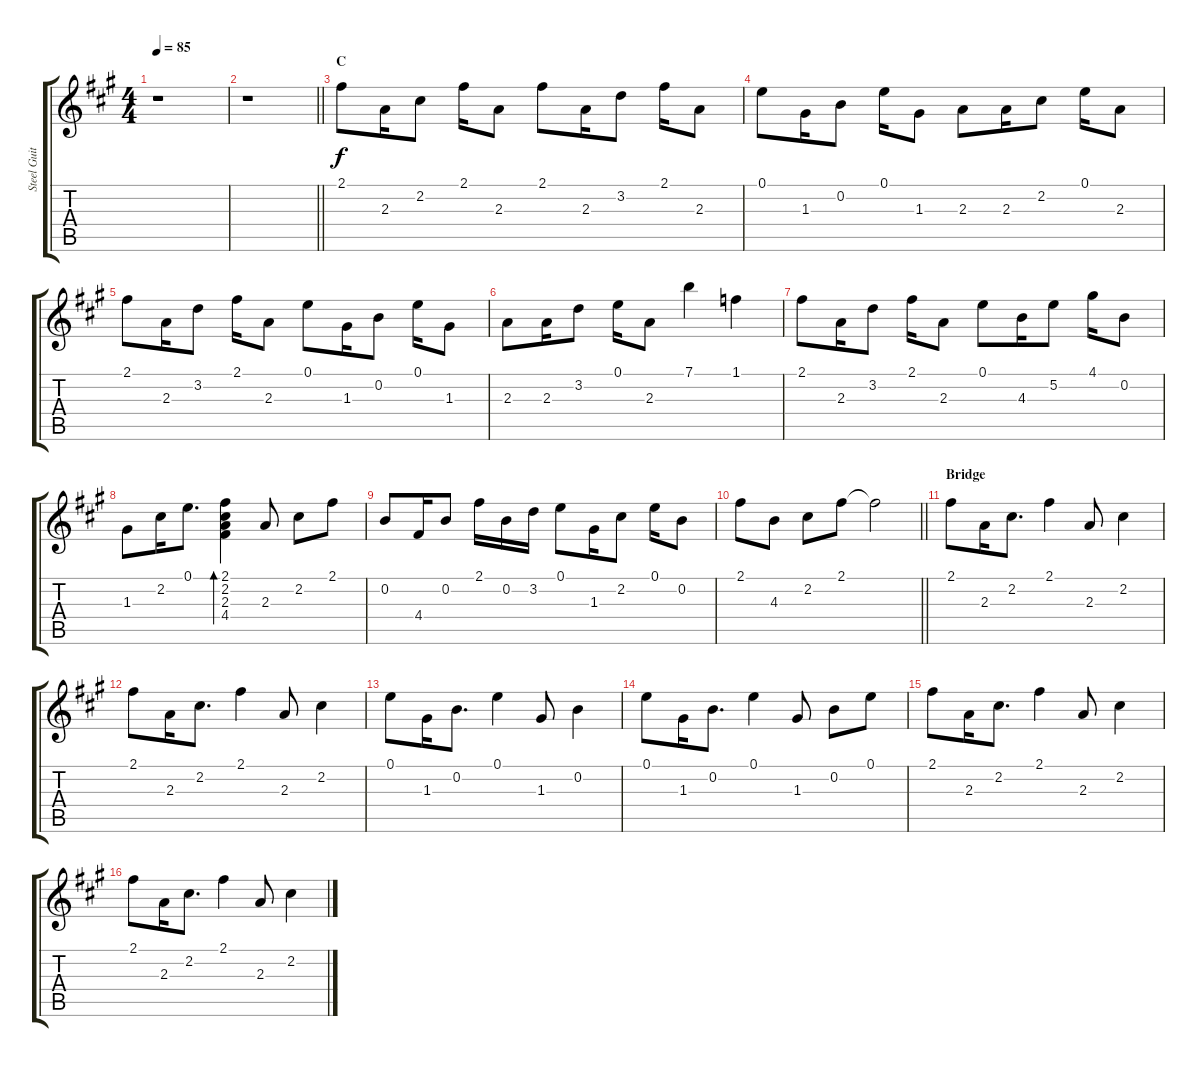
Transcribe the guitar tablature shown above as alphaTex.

\track ("Steel Guitar" "Steel Guit") {instrument acousticguitarsteel}
\staff {score tabs}
\tuning (E4 B3 G3 D3 A2 E2) {hide}
\ts (4 4)
\tempo 85
\clef g2
\ks a
r.1{dy f} |
\barLineRight lightlight
r.1 |
\section ("" "C")
2.1.8 2.3.16 2.2.8 2.1.16 2.3.8 2.1.8 2.3.16 3.2.8 2.1.16 2.3.8 |
0.1.8 1.3.16 0.2.8 0.1.16 1.3.8 2.3.8 2.3.16 2.2.8 0.1.16 2.3.8 |
2.1.8 2.3.16 3.2.8 2.1.16 2.3.8 0.1.8 1.3.16 0.2.8 0.1.16 1.3.8 |
2.3.8 2.3.16 3.2.8 0.1.16 2.3.8 7.1.4 1.1.4 |
2.1.8 2.3.16 3.2.8 2.1.16 2.3.8 0.1.8 4.3.16 5.2.8 4.1.16 0.2.8 |
1.3.8 2.2.16 0.1.8{d} (2.1 2.2 2.3 4.4).4{bd 60} 2.3.8 2.2.8 2.1.8 |
0.2.8 4.4.16 0.2.8 2.1.16 0.2.16 3.2.16 0.1.8 1.3.16 2.2.8 0.1.16 0.2.8 |
\barLineRight lightlight
2.1.8 4.3.8 2.2.8 2.1.8 2.1{t}.2 |
\section ("" "Bridge")
2.1.8 2.3.16 2.2.8{d} 2.1.4 2.3.8 2.2.4 |
2.1.8 2.3.16 2.2.8{d} 2.1.4 2.3.8 2.2.4 |
0.1.8 1.3.16 0.2.8{d} 0.1.4 1.3.8 0.2.4 |
0.1.8 1.3.16 0.2.8{d} 0.1.4 1.3.8 0.2.8 0.1.8 |
2.1.8 2.3.16 2.2.8{d} 2.1.4 2.3.8 2.2.4 |
2.1.8 2.3.16 2.2.8{d} 2.1.4 2.3.8 2.2.4
